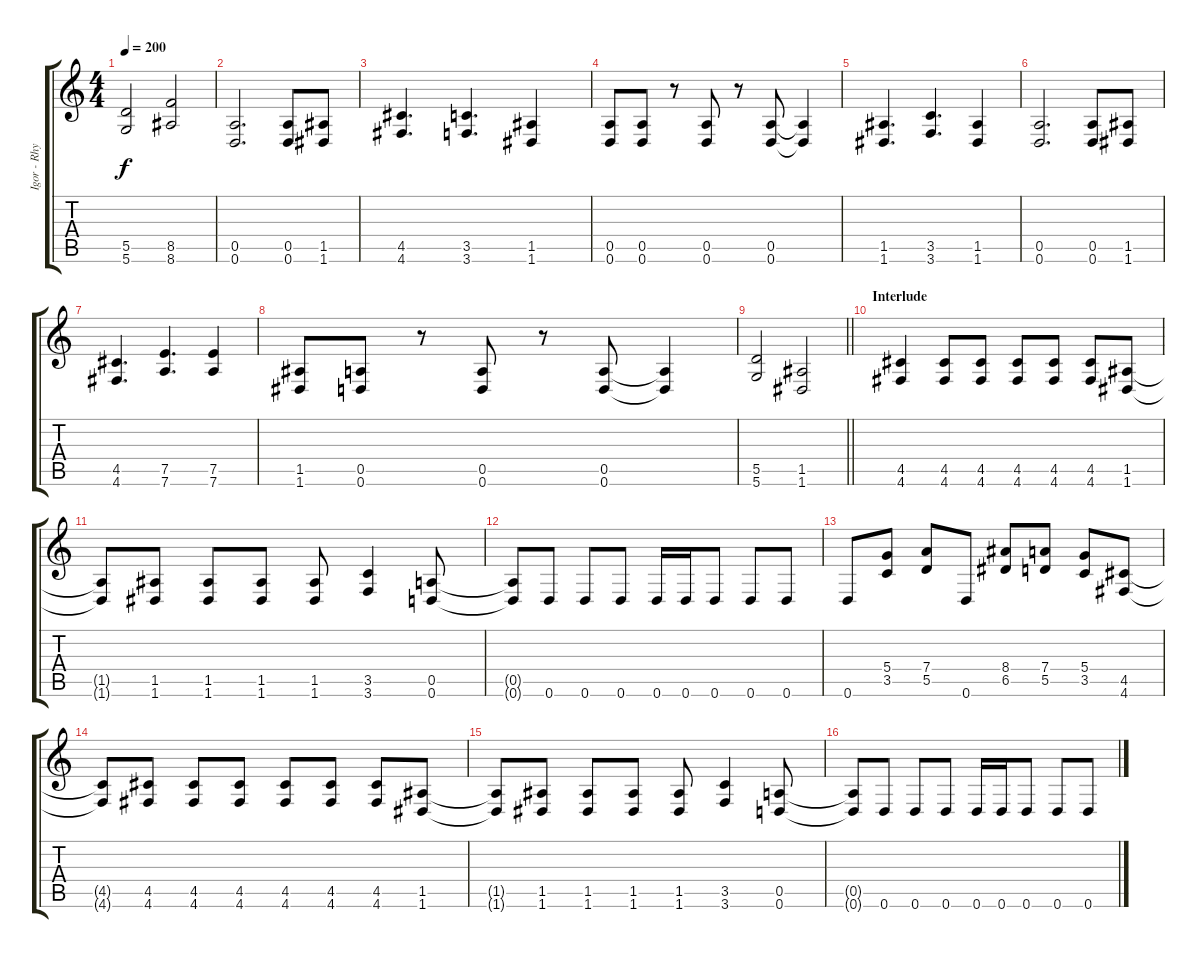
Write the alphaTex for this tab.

\track ("Igor - Rhythm Guitar,Vocals" "Igor - Rhy") {instrument distortionguitar}
\staff {score tabs}
\tuning (E4 B3 G3 D3 A2 D2) {hide}
\ts (4 4)
\tempo 200
\clef g2
\ks c
(5.5 5.6).2{dy f} (8.5 8.6).2 |
(0.5 0.6).2{d} (0.5 0.6).8 (1.5 1.6).8 |
(4.5 4.6).4{d} (3.5 3.6).4{d} (1.5 1.6).4 |
(0.5 0.6).8 (0.5 0.6).8 r.8 (0.5 0.6).8 r.8 (0.5 0.6).8 (0.5{t} 0.6{t}).4 |
(1.5 1.6).4{d} (3.5 3.6).4{d} (1.5 1.6).4 |
(0.5 0.6).2{d} (0.5 0.6).8 (1.5 1.6).8 |
(4.5 4.6).4{d} (7.5 7.6).4{d} (7.5 7.6).4 |
(1.5 1.6).8 (0.5 0.6).8 r.8 (0.5 0.6).8 r.8 (0.5 0.6).8 (0.5{t} 0.6{t}).4 |
\barLineRight lightlight
(5.5 5.6).2 (1.5 1.6).2 |
\section ("" "Interlude")
(4.5 4.6).4 (4.5 4.6).8 (4.5 4.6).8 (4.5 4.6).8 (4.5 4.6).8 (4.5 4.6).8 (1.5 1.6).8 |
(1.5{t} 1.6{t}).8 (1.5 1.6).8 (1.5 1.6).8 (1.5 1.6).8 (1.5 1.6).8 (3.5 3.6).4 (0.5 0.6).8 |
(0.5{t} 0.6{t}).8 0.6.8 0.6.8 0.6.8 0.6.16 0.6.16 0.6.8 0.6.8 0.6.8 |
0.6.8 (5.4 3.5).8 (7.4 5.5).8 0.6.8 (8.4 6.5).8 (7.4 5.5).8 (5.4 3.5).8 (4.5 4.6).8 |
(4.5{t} 4.6{t}).8 (4.5 4.6).8 (4.5 4.6).8 (4.5 4.6).8 (4.5 4.6).8 (4.5 4.6).8 (4.5 4.6).8 (1.5 1.6).8 |
(1.5{t} 1.6{t}).8 (1.5 1.6).8 (1.5 1.6).8 (1.5 1.6).8 (1.5 1.6).8 (3.5 3.6).4 (0.5 0.6).8 |
(0.5{t} 0.6{t}).8 0.6.8 0.6.8 0.6.8 0.6.16 0.6.16 0.6.8 0.6.8 0.6.8
